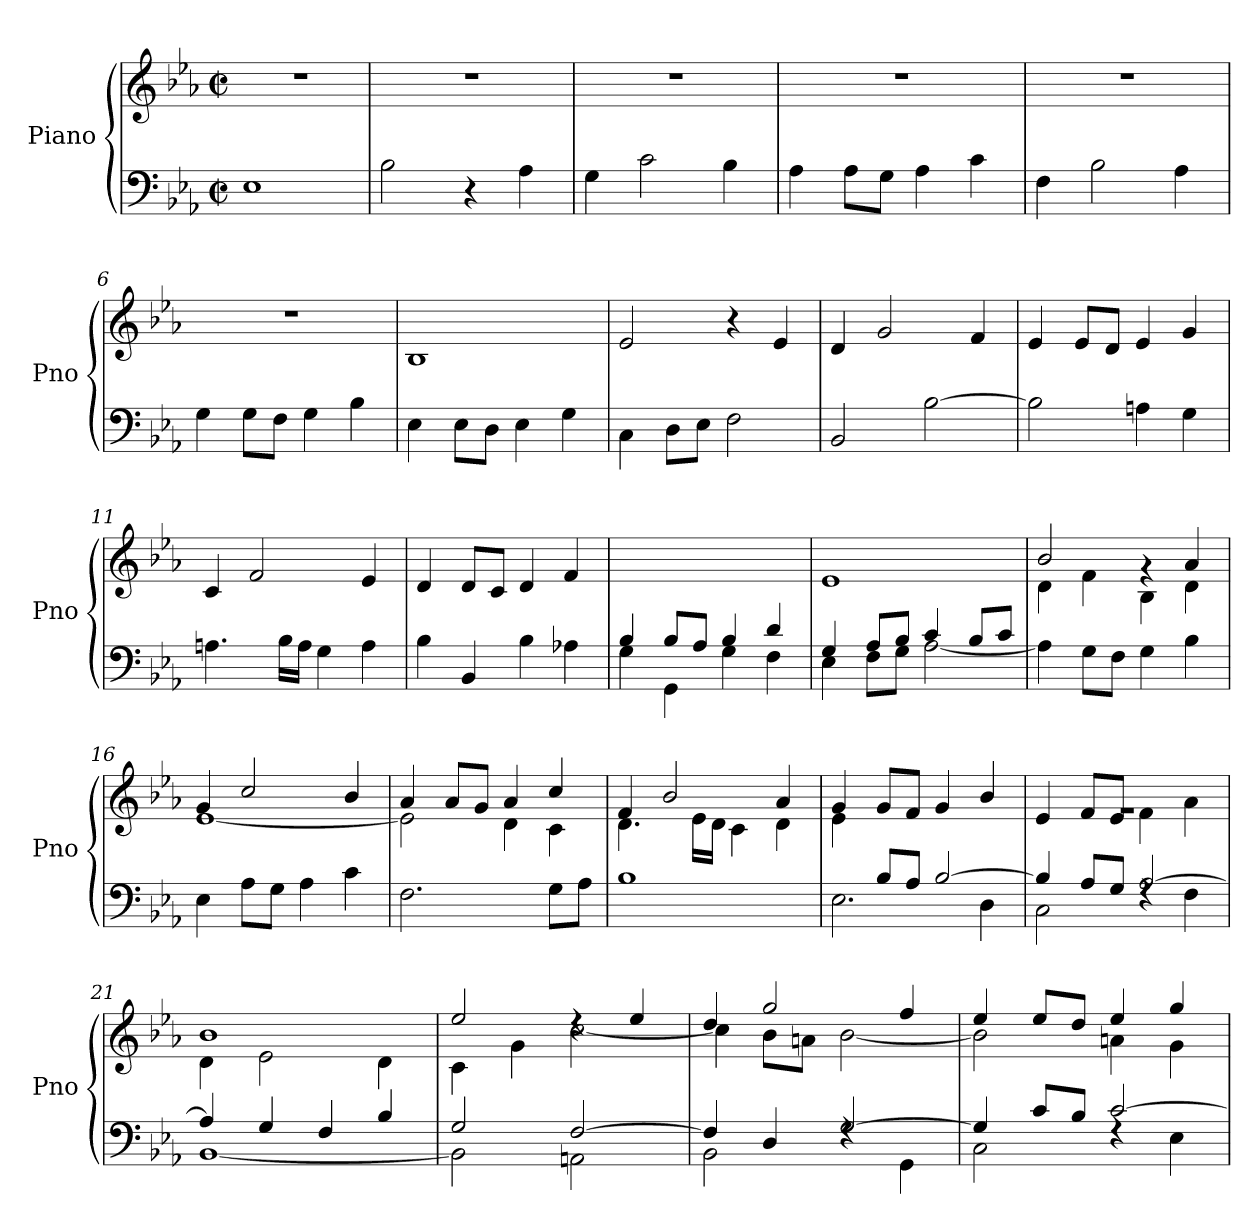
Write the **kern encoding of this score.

**kern	**kern
*part1	*part1
*staff2	*staff1
*I"Piano	*
*I'Pno	*
*clefF4	*clefG2
*k[b-e-a-]	*k[b-e-a-]
*M2/2	*M2/2
*met(c|)	*met(c|)
*MM142	*MM142
=1	=1
1E-	1r
=2	=2
2B-\	1r
4r	.
4A-\	.
=3	=3
4G\	1r
2c\	.
4B-\	.
=4	=4
4A-\	1r
8A-\L	.
8G\J	.
4A-\	.
4c\	.
=5	=5
4F\	1r
2B-\	.
4A-\	.
=6	=6
4G\	1r
8G\L	.
8F\J	.
4G\	.
4B-\	.
=7	=7
4E-\	1B-
8E-\L	.
8D\J	.
4E-\	.
4G\	.
=8	=8
4C\	2e-/
8D\L	.
8E-\J	.
2F\	4r
.	4e-/
!!LO:LB:g=z
=9	=9
2BB-/	4d/
.	2g/
[2B-\	.
.	4f/
=10	=10
2B-\]	4e-/
.	8e-/L
.	8d/J
4An\	4e-/
4G\	4g/
=11	=11
4.An\	4c/
.	2f/
16B-\LL	.
16A\JJ	.
4G\	.
4A\	4e-/
=12	=12
4B-\	4d/
4BB-/	8d/L
.	8c/J
4B-\	4d/
4A-X\	4f/
=13	=13
*^	*
4B-/	4G\	1ryy
8B-/L	4GG\	.
8A-/J	.	.
4B-/	4G\	.
4d/	4F\	.
=14	=14	=14
4G/	4E-\	1e-
8A-/L	8F\L	.
8B-/J	8G\J	.
4c/	[2A-\	.
8B-/L	.	.
8c/J	.	.
*v	*v	*
=15	=15
*	*^
4A-\]	2b-/	4d\
8G\L	.	4f\
8F\J	.	.
4G\	4rg	4B-\
4B-\	4a-/	4d\
!!LO:LB:g=z	!!
=16	=16	=16
4E-\	4g/	[1e-
8A-\L	2cc/	.
8G\J	.	.
4A-\	.	.
4c\	4b-/	.
=17	=17	=17
2.F\	4a-/	2e-\]
.	8a-/L	.
.	8g/J	.
.	4a-/	4d\
8G\L	4cc/	4c\
8A-\J	.	.
=18	=18	=18
1B-	4f/	4.d\
.	2b-/	.
.	.	16e-\LL
.	.	16d\JJ
.	.	4c\
.	4a-/	4d\
=19	=19	=19
*^	*	*
4ryy	2.E-\	4g/	4e-\
8B-/L	.	8g/L	2.ryy
8A-/J	.	8f/J	.
[2B-/	.	4g/	.
.	4D\	4b-/	.
=20	=20	=20	=20
4B-/]	2C\	1rg	4e-/
8A-/L	.	.	8f/L
8G/J	.	.	8e-/J
[2A-/	4rF	.	4f\
.	4F\	.	4a-\
=21	=21	=21	=21
4A-/]	[1BB-	1b-	4d\
4G/	.	.	2e-\
4F/	.	.	.
4B-/	.	.	4d\
=22	=22	=22	=22
2G/	2BB-\]	2ee-/	4c\
.	.	.	4g\
[2F/	2AAn\	4rdd	[2cc\
.	.	4ee-/	.
!!LO:LB:g=z	!!
=23	=23	=23	=23
4F/]	2BB-\	4dd/	4cc\]
4D/	.	2gg/	8b-\L
.	.	.	8an\J
[2G/	4rF	.	[2b-\
.	4GG\	4ff/	.
=24	=24	=24	=24
4G/]	2C\	4ee-/	2b-\]
8c/L	.	8ee-/L	.
8B-/J	.	8dd/J	.
[2c/	4rF	4ee-/	4an\
.	4E-\	4gg/	4g\
*v	*v	*	*
*	*v	*v
=	=
*-	*-
